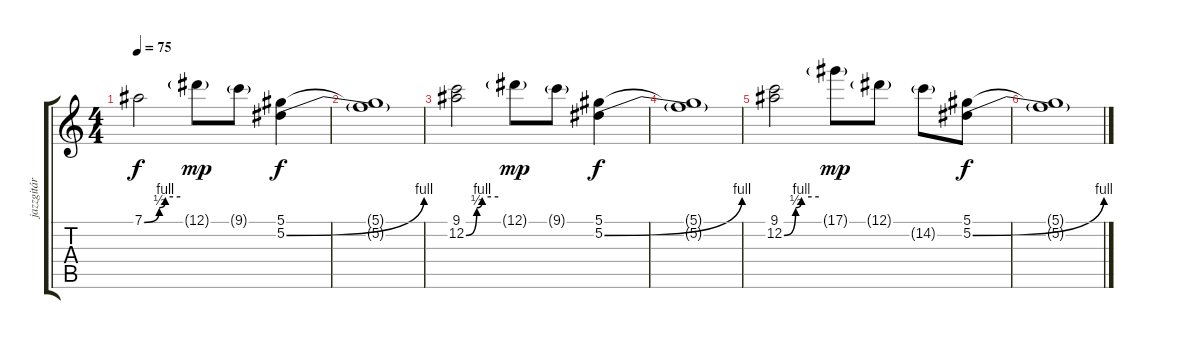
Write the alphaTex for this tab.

\track ("jazzgitár" "jazzgitár") {instrument electricguitarjazz}
\staff {score tabs}
\tuning (Eb4 Bb3 Gb3 Db3 Ab2 Eb2) {hide}
\ts (4 4)
\tempo 75
\clef g2
\ks c
7.1{be (custom 0 0 25 2 35 4 60 4)}.2{dy f} 12.1{g}.8{dy mp} 9.1{g}.8 (5.1 5.2{be (bend 0 0 60 4)}).4{dy f} |
(5.1{t} 5.2{t}).1 |
(9.1 12.2{be (custom 0 0 20 2 30 4 60 4)}).2 12.1{g}.8{dy mp} 9.1{g}.8 (5.1 5.2{be (bend 0 0 60 4)}).4{dy f} |
(5.1{t} 5.2{t}).1 |
(9.1 12.2{be (custom 0 0 20 2 30 4 60 4)}).2 17.1{g}.8{dy mp} 12.1{g}.8 14.2{g}.8 (5.1 5.2{be (bend 0 0 60 4)}).8{dy f} |
(5.1{t} 5.2{t}).1
